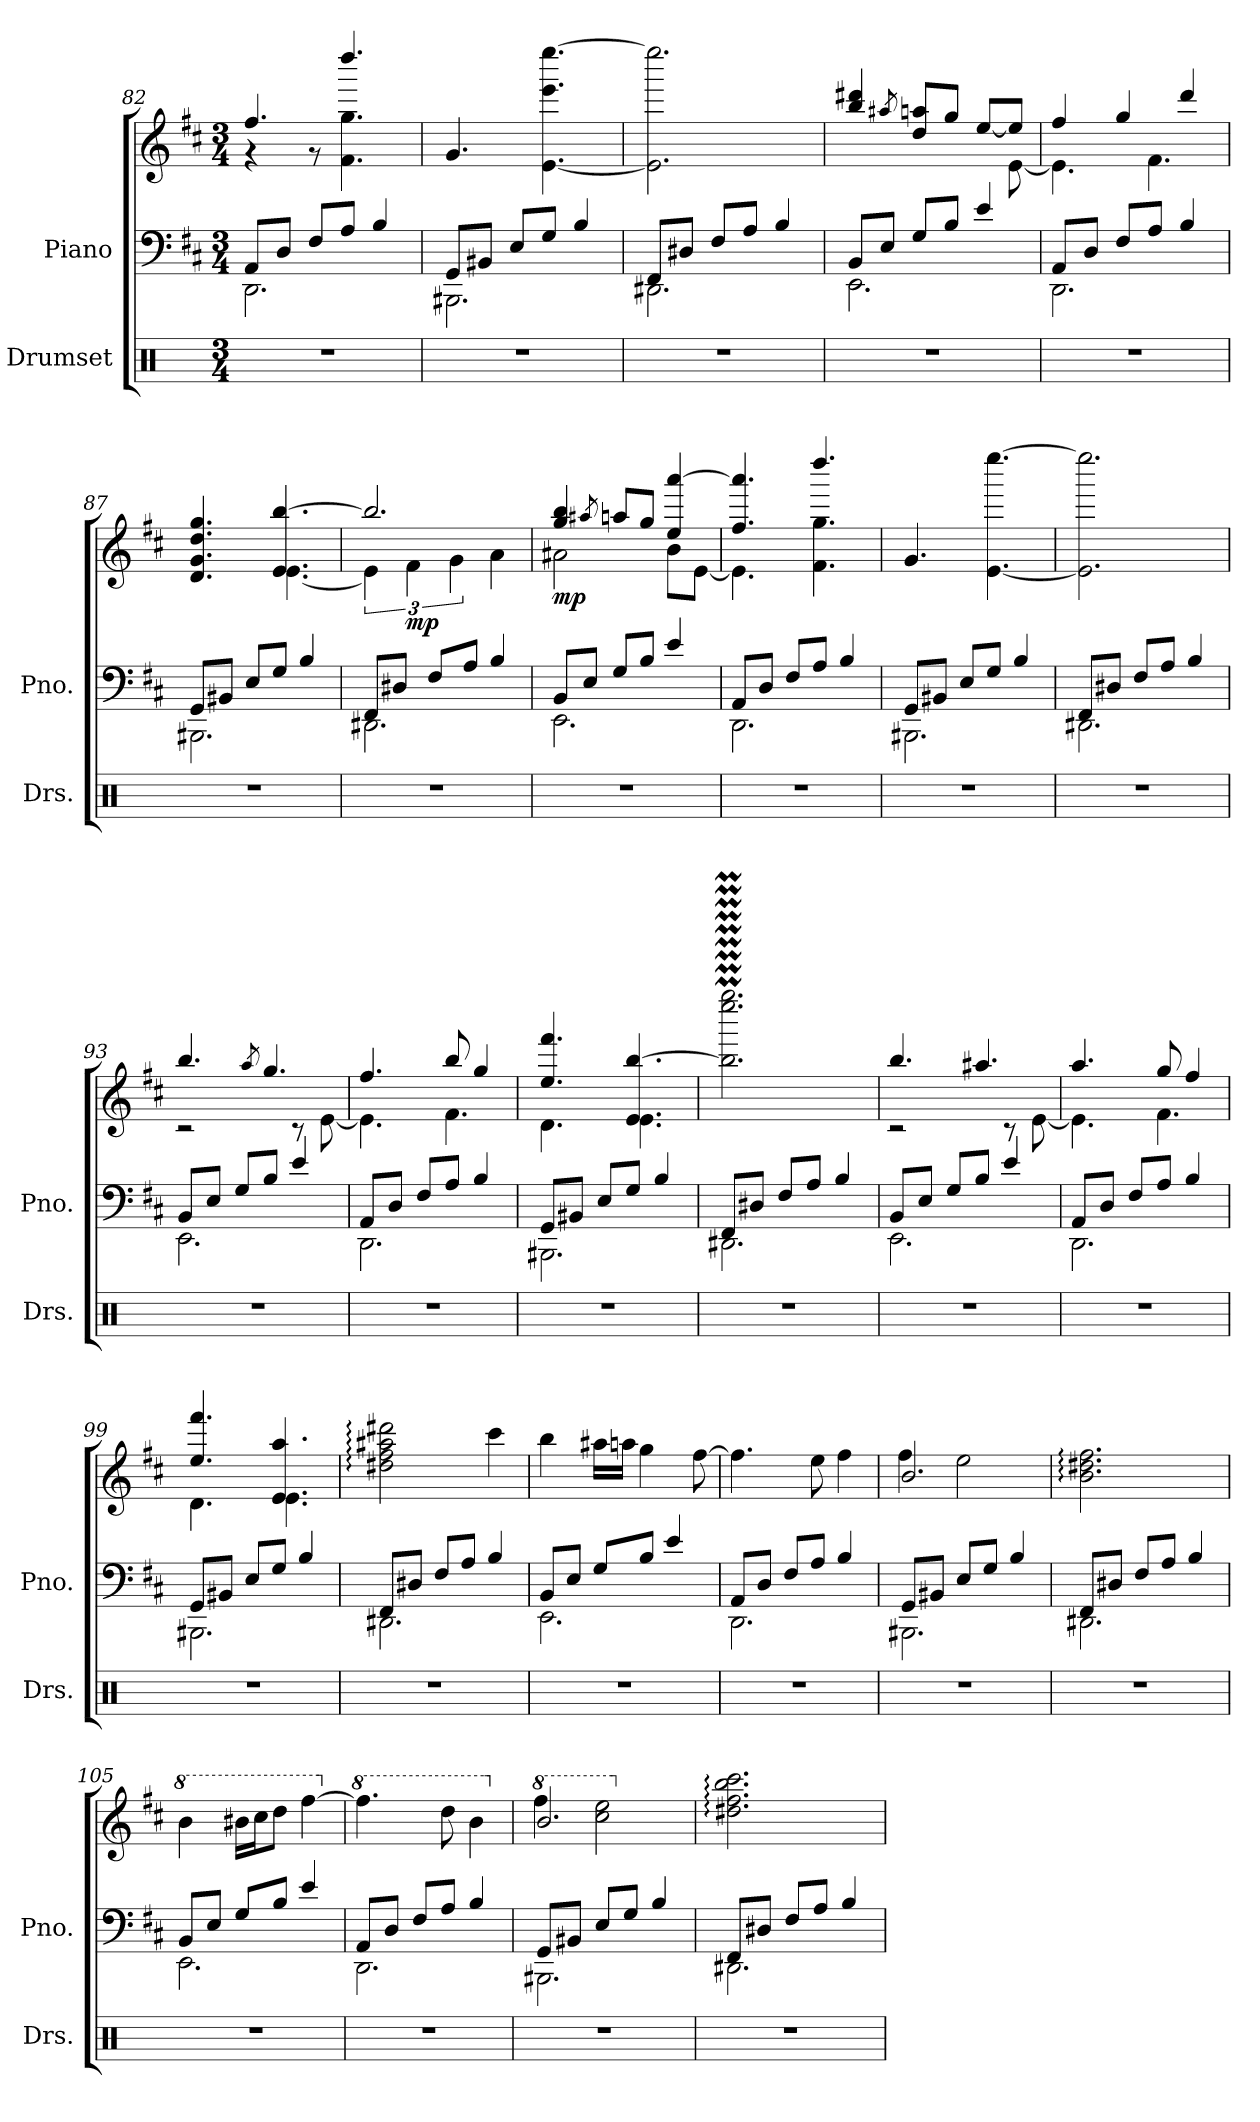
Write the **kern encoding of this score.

**kern	**kern	**kern	**dynam
*part2	*part1	*part1	*part1
*staff3	*staff2	*staff1	*staff1/2
*I"Drumset	*I"Piano	*	*
*I'Drs.	*I'Pno.	*	*
*clefX	*clefF4	*clefG2	*
*k[]	*k[f#c#]	*k[f#c#]	*
*M3/4	*M3/4	*M3/4	*
=82	=82	=82	=82
*	*^	*^	*
2.r	8AA/L	2.DD\	4.ff#/	4r	.
.	8D/J	.	.	.	.
.	8F#/L	.	.	8r	.
.	8A/J	.	4.dddd/	4.f#\ 4.gg\	.
.	4B/	.	.	.	.
*	*	*	*v	*v	*
!!LO:LB:g=z
=83	=83	=83	=83	=83
2.r	8GG/L	2.BBB#X\	4.g/	.
.	8BB#X/J	.	.	.
.	8E/L	.	.	.
.	8G/J	.	[4.e\ 4.eee\ [4.eeee\	.
.	4B/	.	.	.
=84	=84	=84	=84	=84
2.r	8FF#/L	2.DD#X\	2.e\] 2.eeee\]	.
.	8D#X/J	.	.	.
.	8F#/L	.	.	.
.	8A/J	.	.	.
.	4B/	.	.	.
=85	=85	=85	=85	=85
*	*	*	*^	*
!	!	!	!	!	!LO:DY:b=2
!	!	!	!	!	!LO:DY:n=1:b
2.r	8BB/L	2.EE\	4bb/ 4ddd#X/	2ryy	mp mf
.	8E/J	.	.	.	.
.	.	.	8qaa#X/	.	.
.	8G/L	.	8dd/ 8aan/L	.	.
.	8B/J	.	8gg/J	.	.
.	4e/	.	[8ee/L	8ryy	.
.	.	.	8ee/J]	[8e\	.
=86	=86	=86	=86	=86	=86
2.r	8AA/L	2.DD\	4ff#/	4.e\]	.
.	8D/J	.	.	.	.
.	8F#/L	.	4gg/	.	.
.	8A/J	.	.	4.f#\	.
.	4B/	.	4ddd/	.	.
=87	=87	=87	=87	=87	=87
2.r	8GG/L	2.BBB#X\	4.d/ 4.g/ 4.dd/ 4.gg/	4.ryy	.
.	8BB#X/J	.	.	.	.
.	8E/L	.	.	.	.
.	8G/J	.	4.e/ [4.bb/	[4.e\	.
.	4B/	.	.	.	.
=88	=88	=88	=88	=88	=88
2.r	8FF#/L	2.DD#X\	2.bb/]	6e\]	.
.	8D#X/J	.	.	.	.
!	!	!	!	!	!LO:DY:b
.	.	.	.	6f#\	mp
.	8F#/L	.	.	.	.
.	.	.	.	6g\	.
.	8A/J	.	.	.	.
.	4B/	.	.	4a\	.
!!LO:LB:g=z	!!
=89	=89	=89	=89	=89	=89
!	!	!	!	!	!LO:DY:b
2.r	8BB/L	2.EE\	4gg/ 4bb/	2a#X\	mp
.	8E/J	.	.	.	.
.	.	.	8qaa#X/	.	.
.	8G/L	.	8aan/L	.	.
.	8B/J	.	8gg/J	.	.
.	4e/	.	4ee/ [4aaa/	8b\L	.
.	.	.	.	[8e\J	.
=90	=90	=90	=90	=90	=90
2.r	8AA/L	2.DD\	4.ff#/ 4.aaa/]	4.e\]	.
.	8D/J	.	.	.	.
.	8F#/L	.	.	.	.
.	8A/J	.	4.dddd/	4.f#\ 4.gg\	.
.	4B/	.	.	.	.
*	*	*	*v	*v	*
=91	=91	=91	=91	=91
2.r	8GG/L	2.BBB#X\	4.g/	.
.	8BB#X/J	.	.	.
.	8E/L	.	.	.
.	8G/J	.	[4.e\ [4.eeee\	.
.	4B/	.	.	.
=92	=92	=92	=92	=92
2.r	8FF#/L	2.DD#X\	2.e\] 2.eeee\]	.
.	8D#X/J	.	.	.
.	8F#/L	.	.	.
.	8A/J	.	.	.
.	4B/	.	.	.
=93	=93	=93	=93	=93
*	*	*	*^	*
2.r	8BB/L	2.EE\	4.bb/	2r	.
.	8E/J	.	.	.	.
.	8G/L	.	.	.	.
.	.	.	8qaa/	.	.
.	8B/J	.	4.gg/	.	.
.	4e/	.	.	8r	.
.	.	.	.	[8e\	.
=94	=94	=94	=94	=94	=94
2.r	8AA/L	2.DD\	4.ff#/	4.e\]	.
.	8D/J	.	.	.	.
.	8F#/L	.	.	.	.
.	8A/J	.	8bb/	4.f#\	.
.	4B/	.	4gg/	.	.
!!LO:LB:g=z	!!
=95	=95	=95	=95	=95	=95
2.r	8GG/L	2.BBB#X\	4.ee/ 4.fff#/	4.d\	.
.	8BB#X/J	.	.	.	.
.	8E/L	.	.	.	.
.	8G/J	.	4.e/ [4.bb/	4.e\	.
.	4B/	.	.	.	.
*	*	*	*v	*v	*
=96	=96	=96	=96	=96
2.r	8FF#/L	2.DD#X\	2.bb\]M 2.eeee\M 2.gggg\M	.
.	8D#X/J	.	.	.
.	8F#/L	.	.	.
.	8A/J	.	.	.
.	4B/	.	.	.
=97	=97	=97	=97	=97
*	*	*	*^	*
2.r	8BB/L	2.EE\	4.bb/	2r	.
.	8E/J	.	.	.	.
.	8G/L	.	.	.	.
.	8B/J	.	4.aa#X/	.	.
.	4e/	.	.	8r	.
.	.	.	.	[8e\	.
=98	=98	=98	=98	=98	=98
2.r	8AA/L	2.DD\	4.aa/	4.e\]	.
.	8D/J	.	.	.	.
.	8F#/L	.	.	.	.
.	8A/J	.	8gg/	4.f#\	.
.	4B/	.	4ff#/	.	.
=99	=99	=99	=99	=99	=99
2.r	8GG/L	2.BBB#X\	4.ee/ 4.fff#/	4.d\	.
.	8BB#X/J	.	.	.	.
.	8E/L	.	.	.	.
.	8G/J	.	4.e/ 4.aa/	4.e\	.
.	4B/	.	.	.	.
*	*	*	*v	*v	*
=100	=100	=100	=100	=100
2.r	8FF#/L	2.DD#X\	2dd#X\: 2ff#\: 2aa#X\: 2ddd#X\:	.
.	8D#X/J	.	.	.
.	8F#/L	.	.	.
.	8A/J	.	.	.
.	4B/	.	4ccc#\	.
!!LO:LB:g=z
=101	=101	=101	=101	=101
2.r	8BB/L	2.EE\	4bb\	.
.	8E/J	.	.	.
.	8G/L	.	16aa#X\LL	.
.	.	.	16aan\JJ	.
.	8B/J	.	4gg\	.
.	4e/	.	.	.
.	.	.	[8ff#\	.
=102	=102	=102	=102	=102
2.r	8AA/L	2.DD\	4.ff#\]	.
.	8D/J	.	.	.
.	8F#/L	.	.	.
.	8A/J	.	8ee\	.
.	4B/	.	4ff#\	.
=103	=103	=103	=103	=103
*	*	*	*^	*
2.r	8GG/L	2.BBB#X\	2.b/	4ff#\	.
.	8BB#X/J	.	.	.	.
.	8E/L	.	.	2ee\	.
.	8G/J	.	.	.	.
.	4B/	.	.	.	.
*	*	*	*v	*v	*
=104	=104	=104	=104	=104
2.r	8FF#/L	2.DD#X\	2.b\: 2.dd#X\: 2.ff#\:	.
.	8D#X/J	.	.	.
.	8F#/L	.	.	.
.	8A/J	.	.	.
.	4B/	.	.	.
=105	=105	=105	=105	=105
*	*	*	*8va	*
2.r	8BB/L	2.EE\	4bb\	.
.	8E/J	.	.	.
.	8G/L	.	16bb#X\LL	.
.	.	.	16ccc#\J	.
.	8B/J	.	8ddd\J	.
.	4e/	.	[4fff#\	.
=106	=106	=106	=106	=106
*	*	*	*X8va	*
*	*	*	*8va	*
2.r	8AA/L	2.DD\	4.fff#\]	.
.	8D/J	.	.	.
.	8F#/L	.	.	.
.	8A/J	.	8ddd\	.
.	4B/	.	4bb\	.
!!LO:LB:g=z
=107	=107	=107	=107	=107
*	*	*	*X8va	*
*	*	*	*8va	*
*	*	*	*^	*
2.r	8GG/L	2.BBB#X\	2.bb/	4fff#\	.
.	8BB#X/J	.	.	.	.
.	8E/L	.	.	2ccc#\ 2eee\	.
.	8G/J	.	.	.	.
.	4B/	.	.	.	.
*	*	*	*v	*v	*
=108	=108	=108	=108	=108
*	*	*	*X8va	*
2.r	8FF#/L	2.DD#X\	2.dd#X\: 2.ff#\: 2.bb\: 2.ccc#\:	.
.	8D#X/J	.	.	.
.	8F#/L	.	.	.
.	8A/J	.	.	.
.	4B/	.	.	.
*	*v	*v	*	*
=	=	=	=
*-	*-	*-	*-
